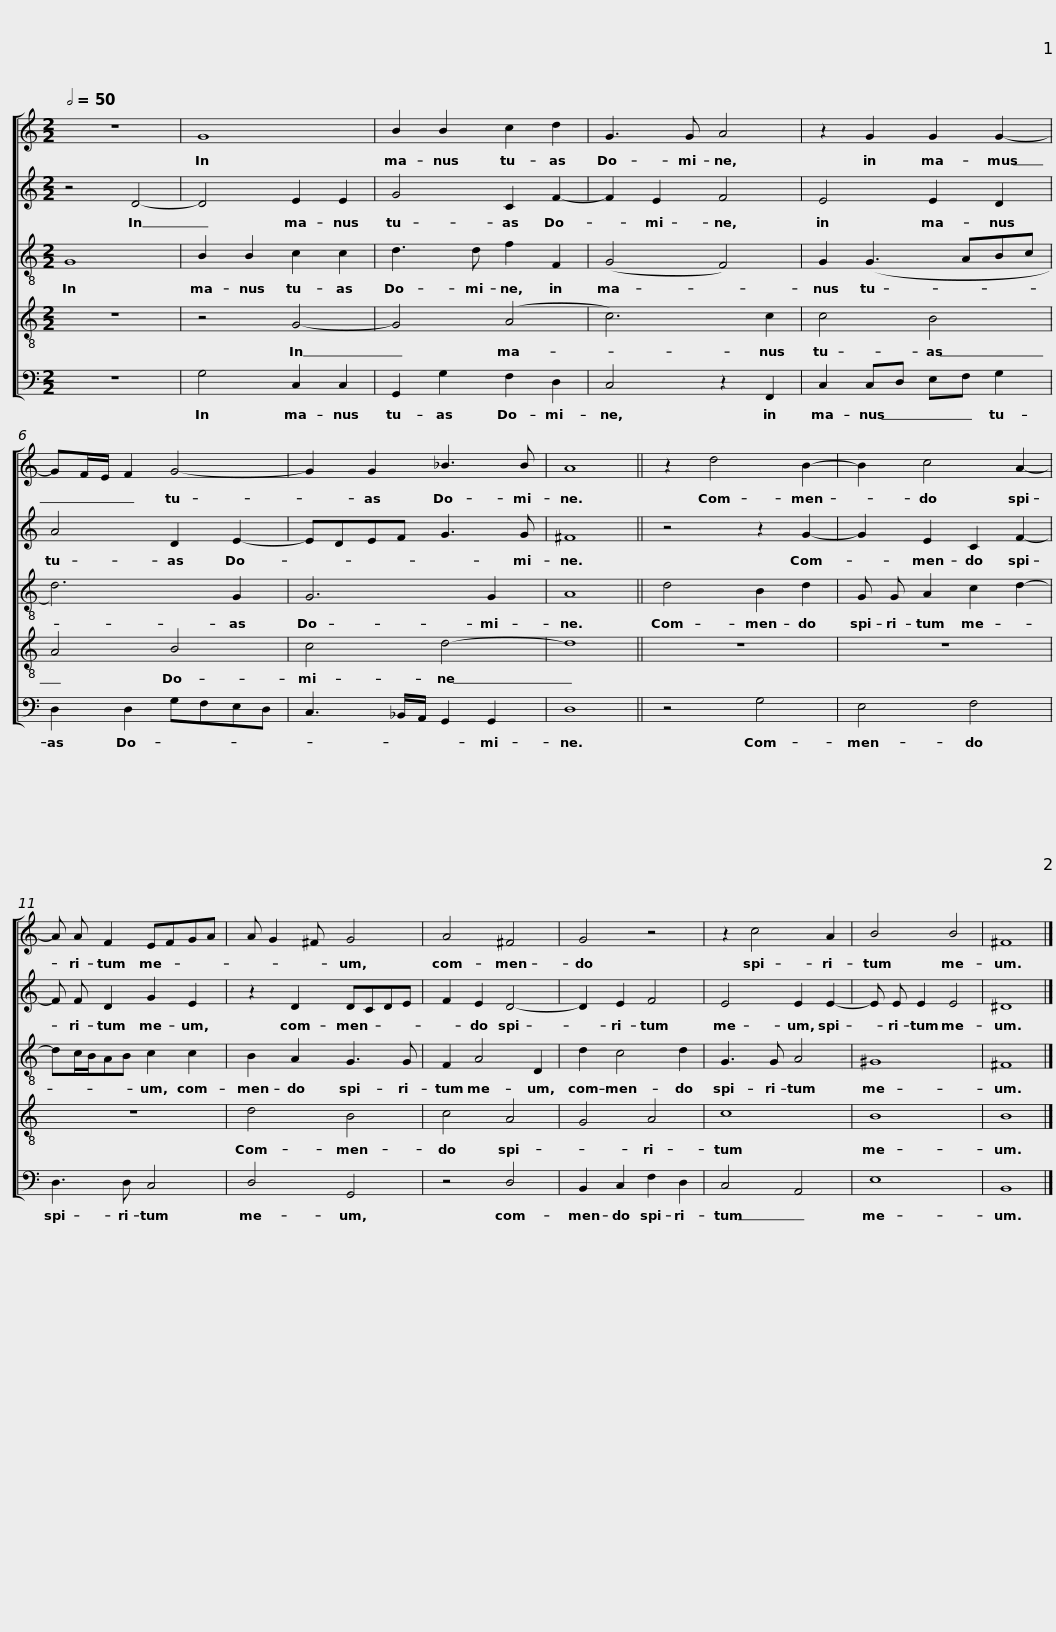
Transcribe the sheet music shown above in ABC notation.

X:1
%%score [ 1 2 3 4 5 ]
L:1/8
Q:1/2=50
M:2/2
I:linebreak $
K:C
V:1 treble
V:2 treble
V:3 treble-8
V:4 treble-8
V:5 bass
V:1
 z8 | G8 | B2 B2 c2 d2 | G3 G A4 | z2 G2 G2 G2- | %5
 GF/E/ F2 G4- |$ G2 G2 _B3 B | A8 || z2 d4 B2- | B2 c4 A2- | %10
 A A F2 EFGA | A G2 ^F G4 |$ A4 ^F4 | G4 z4 | z2 c4 A2 | %15
 B4 B4 | ^F8 |] %17
V:2
 z4 D4- | D4 E2 E2 | G4 C2 F2- | F2 E2 F4 | E4 E2 D2 | %5
 A4 D2 E2- |$ EDEF G3 G | ^F8 || z4 z2 G2- | G2 E2 C2 F2- | %10
 F F D2 G2 E2 | z2 D2 DCDE |$ F2 E2 D4- | D2 E2 F4 | E4 E2 E2- | %15
 E E E2 E4 | ^D8 |] %17
V:3
 G8 | B2 B2 c2 c2 | d3 d f2 F2 | (G4 F4) | G2 (G3 ABc | %5
 d6) G2 |$ G6 G2 | A8 || d4 B2 d2 | G G A2 c2 d2- | %10
 dc/B/AB c2 c2 | B2 A2 G3 G |$ F2 A4 D2 | d2 c4 d2 | G3 G A4 | %15
 ^G8 | ^F8 |] %17
V:4
 z8 | z4 G4- | G4 (A4 | c6) c2 | c4 B4 | %5
 A4 B4 |$ c4 d4- | d8 || z8 | z8 | %10
 z8 | d4 B4 |$ c4 A4 | G4 A4 | c8 | %15
 B8 | B8 |] %17
V:5
 z8 | G,4 C,2 C,2 | G,,2 G,2 F,2 D,2 | C,4 z2 F,,2 | C,2 C,D, E,F, G,2 | %5
 D,2 D,2 G,F,E,D, |$ C,3 _B,,/A,,/ G,,2 G,,2 | D,8 || z4 G,4 | E,4 F,4 | %10
 D,3 D, C,4 | D,4 G,,4 |$ z4 D,4 | B,,2 C,2 F,2 D,2 | C,4 A,,4 | %15
 E,8 | B,,8 |] %17
